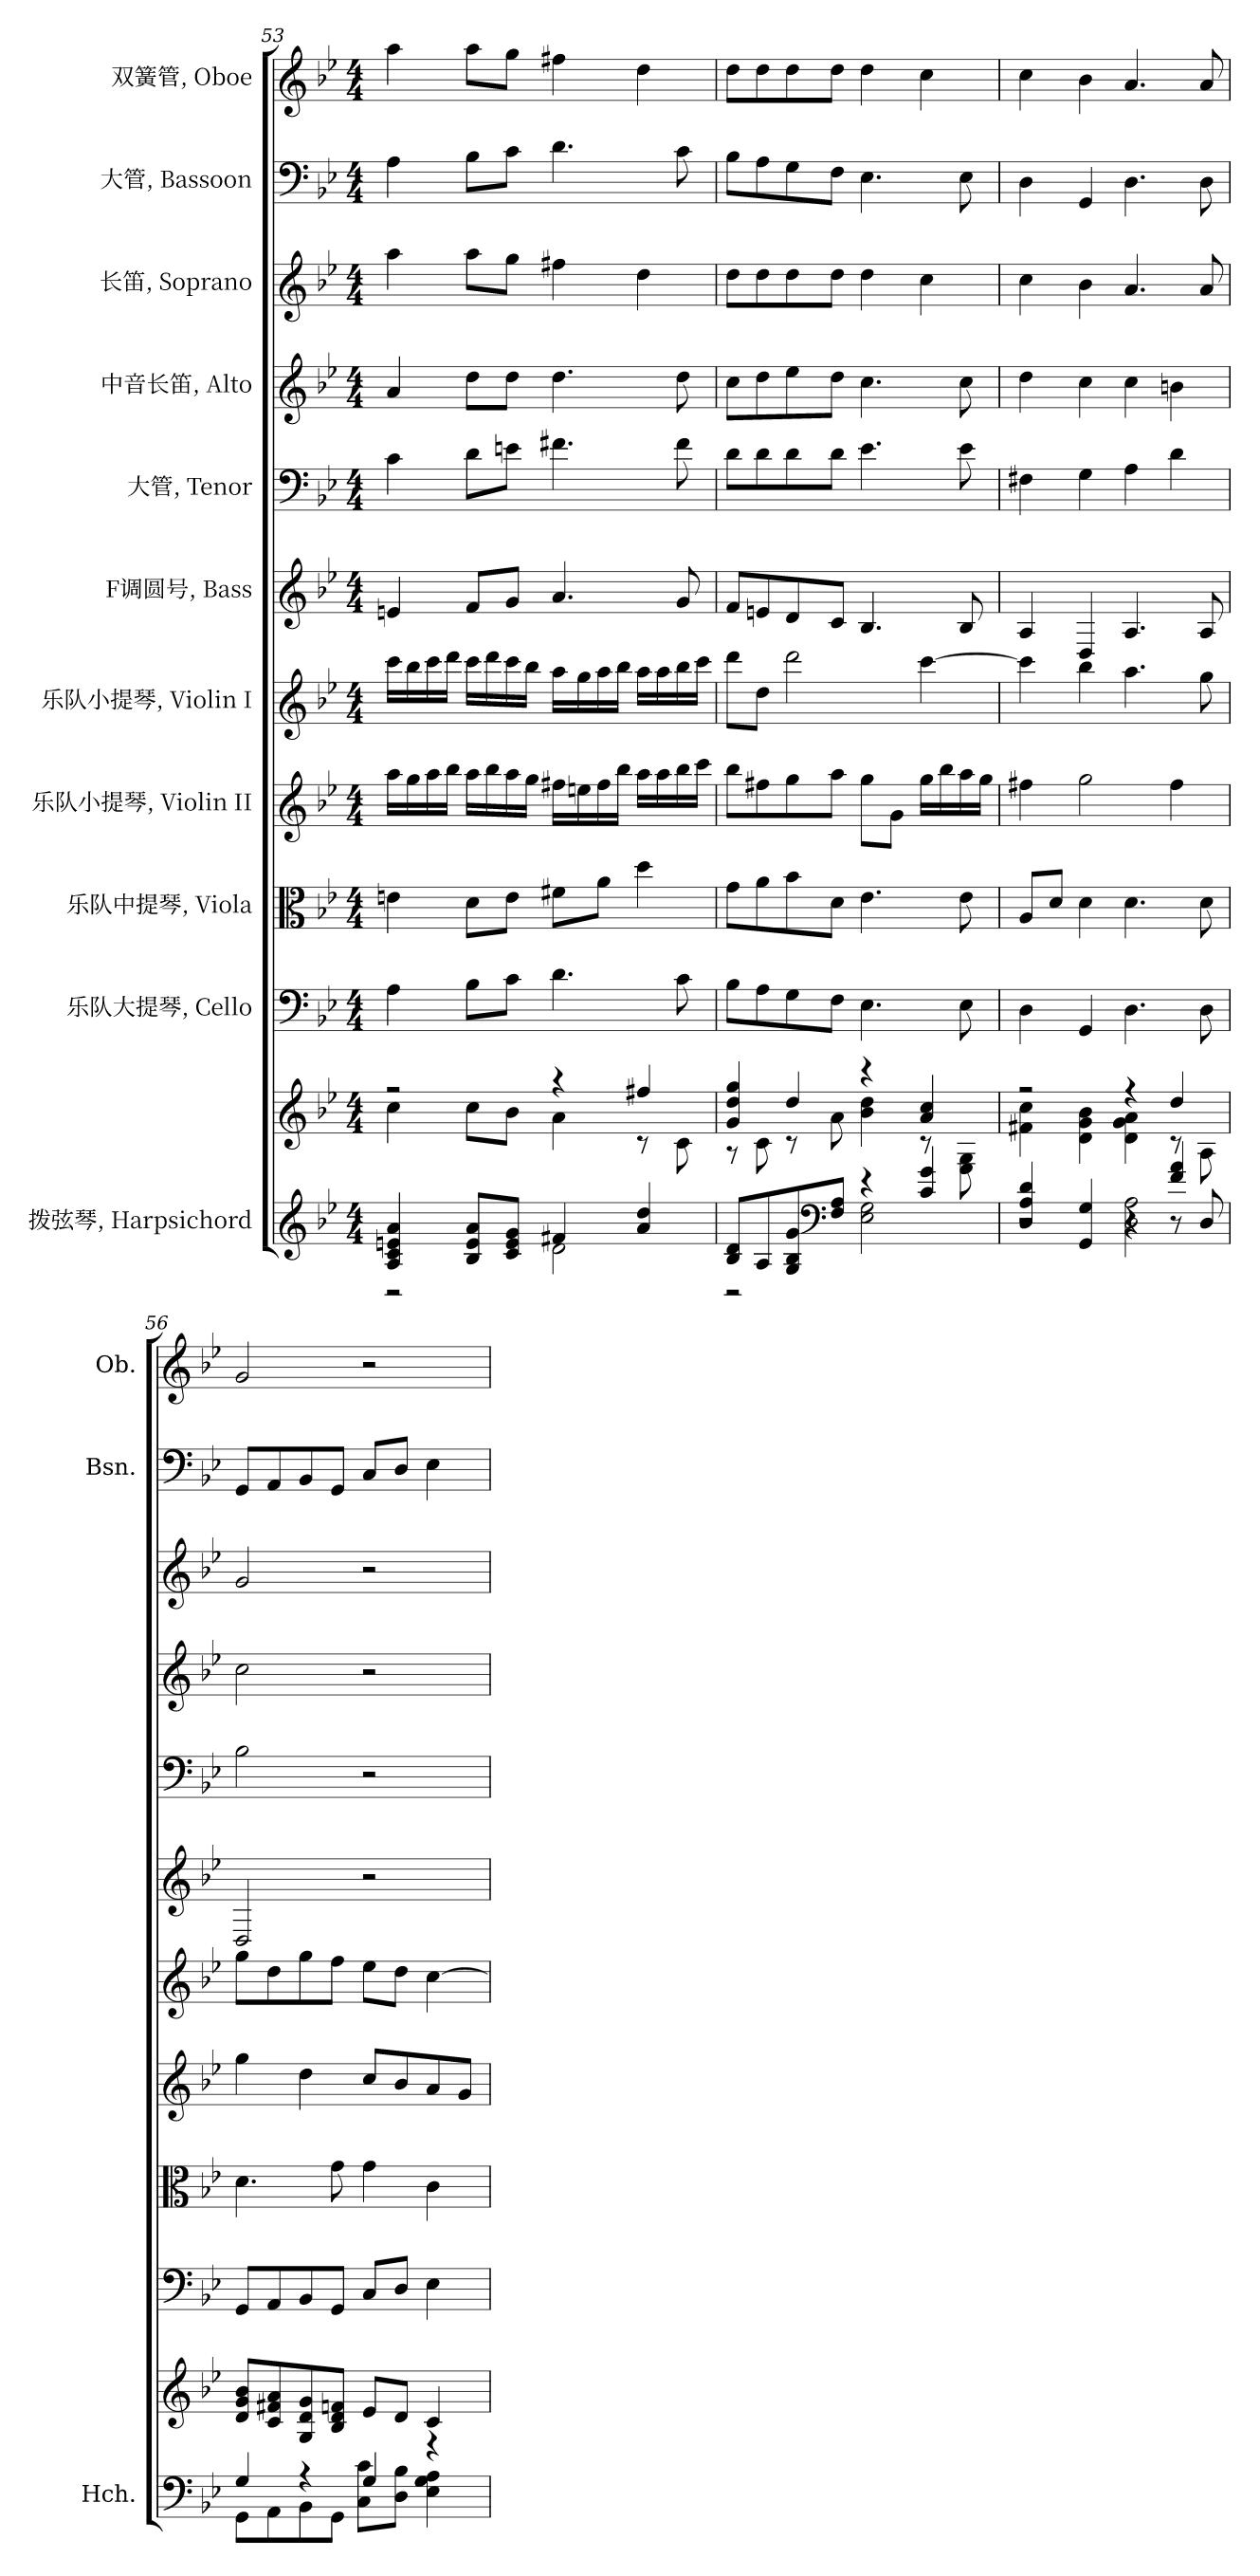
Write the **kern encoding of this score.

**kern	**kern	**kern	**kern	**kern	**kern	**kern	**kern	**kern	**kern	**kern	**kern
*part11	*part11	*part10	*part9	*part8	*part7	*part6	*part5	*part4	*part3	*part2	*part1
*staff12	*staff11	*staff10	*staff9	*staff8	*staff7	*staff6	*staff5	*staff4	*staff3	*staff2	*staff1
*I"拨弦琴, Harpsichord	*	*I"乐队大提琴, Cello	*I"乐队中提琴, Viola	*I"乐队小提琴, Violin II	*I"乐队小提琴, Violin I	*I"F调圆号, Bass	*I"大管, Tenor	*I"中音长笛, Alto	*I"长笛, Soprano	*I"大管, Bassoon	*I"双簧管, Oboe
*I'Hch.	*	*	*	*	*	*	*	*	*	*I'Bsn.	*I'Ob.
!!LO:PB:g=z
*clefG2	*clefG2	*clefF4	*clefC3	*clefG2	*clefG2	*clefG2	*clefF4	*clefG2	*clefG2	*clefF4	*clefG2
*	*	*	*	*	*	*ITrd4c7	*	*ITrd3c5	*	*	*
*k[b-e-]	*k[b-e-]	*k[b-e-]	*k[b-e-]	*k[b-e-]	*k[b-e-]	*k[b-e-a-]	*k[b-e-]	*k[b-]	*k[b-e-]	*k[b-e-]	*k[b-e-]
*M4/4	*M4/4	*M4/4	*M4/4	*M4/4	*M4/4	*M4/4	*M4/4	*M4/4	*M4/4	*M4/4	*M4/4
=53	=53	=53	=53	=53	=53	=53	=53	=53	=53	=53	=53
*^	*^	*	*	*	*	*	*	*	*	*	*
4A/ 4c/ 4en/ 4a/	2r	2r	4cc\	4A\	4en\	16aa\LL	16ccc\LL	4An/	4c\	4e/	4aa\	4A\	4aa\
.	.	.	.	.	.	16gg\	16bb-\	.	.	.	.	.	.
.	.	.	.	.	.	16aa\	16ccc\	.	.	.	.	.	.
.	.	.	.	.	.	16bb-\JJ	16ddd\JJ	.	.	.	.	.	.
8B-/ 8e/ 8a/L	.	.	8cc\L	8B-\L	8d\L	16aa\LL	16ccc\LL	8B-/L	8d\L	8a\L	8aa\L	8B-\L	8aa\L
.	.	.	.	.	.	16bb-\	16ddd\	.	.	.	.	.	.
8c/ 8e/ 8g/J	.	.	8b-\J	8c\J	8e\J	16aa\	16ccc\	8c/J	8en\J	8a\J	8gg\J	8c\J	8gg\J
.	.	.	.	.	.	16gg\JJ	16bb-\JJ	.	.	.	.	.	.
4f#X/	2d\	4r	4a\	4.d\	8f#X\L	16ff#X\LL	16aa\LL	4.d/	4.f#X\	4.a\	4ff#X\	4.d\	4ff#X\
.	.	.	.	.	.	16een\	16gg\	.	.	.	.	.	.
.	.	.	.	.	8a\J	16ff#\	16aa\	.	.	.	.	.	.
.	.	.	.	.	.	16bb-\JJ	16bb-\JJ	.	.	.	.	.	.
4a/ 4dd/	.	4ff#X/	8r	.	4dd\	16aa\LL	16aa\LL	.	.	.	4dd\	.	4dd\
.	.	.	.	.	.	16aa\	16aa\	.	.	.	.	.	.
.	.	.	8c\	8c\	.	16bb-\	16bb-\	8c/	8f#\	8a\	.	8c\	.
.	.	.	.	.	.	16ccc\JJ	16ccc\JJ	.	.	.	.	.	.
=54	=54	=54	=54	=54	=54	=54	=54	=54	=54	=54	=54	=54	=54
8B-/ 8d/L	2r	4g/ 4dd/ 4gg/	8r	8B-\L	8g\L	8bb-\L	8ddd\L	8B-/L	8d\L	8g\L	8dd\L	8B-\L	8dd\L
8A/	.	.	8c\	8A\	8a\	8ff#X\	8dd\J	8An/	8d\	8a\	8dd\	8A\	8dd\
8G/ 8B-/ 8g/	.	4dd/	8r	8G\	8b-\	8gg\	2ddd\	8G/	8d\	8b-\	8dd\	8G\	8dd\
*clefF4	*	*	*	*	*	*	*	*	*	*	*	*	*
8F/ 8A/J	.	.	8a\	8F\J	8d\J	8aa\J	.	8F/J	8d\J	8a\J	8dd\J	8F\J	8dd\J
4r	2E-\ 2G\	4r	4b-\ 4dd\	4.E-\	4.e-\	8gg\L	.	4.E-/	4.e-\	4.g\	4dd\	4.E-\	4dd\
.	.	.	.	.	.	8g\J	.	.	.	.	.	.	.
4c/ 4g/	.	4a/ 4cc/	8r	.	.	16gg\LL	[4ccc\	.	.	.	4cc\	.	4cc\
.	.	.	.	.	.	16bb-\	.	.	.	.	.	.	.
.	.	.	8E-\ 8G\	8E-\	8e-\	16aa\	.	8E-/	8e-\	8g\	.	8E-\	.
.	.	.	.	.	.	16gg\JJ	.	.	.	.	.	.	.
!!LO:PB:g=z
=55	=55	=55	=55	=55	=55	=55	=55	=55	=55	=55	=55	=55	=55
*	*^	*	*	*	*	*	*	*	*	*	*	*	*
2r	2r	4D/ 4A/ 4d/	2r	4f#X\ 4cc\	4D\	8A/L	4ff#X\	4ccc\]	4D/	4F#X\	4a\	4cc\	4D\	4cc\
.	.	.	.	.	.	8d/J	.	.	.	.	.	.	.	.
.	.	4GG/ 4G/	.	4d\ 4g\ 4b-\	4GG/	4d\	2gg\	4bb-\	4GG/	4G\	4g\	4b-\	4GG/	4b-\
4r	2D\ 2A\	4r	4r	4d\ 4g\ 4a\	4.D\	4.d\	.	4.aa\	4.D/	4A\	4g\	4.a/	4.D\	4.a/
4f/ 4a/	.	8r	4dd/	8r	.	.	4ff#\	.	.	4d\	4f#X\	.	.	.
.	.	8D/	.	8A\	8D\	8d\	.	8gg\	8D/	.	.	8a/	8D\	8a/
*	*v	*v	*	*	*	*	*	*	*	*	*	*	*	*
*	*	*v	*v	*	*	*	*	*	*	*	*	*	*
=56	=56	=56	=56	=56	=56	=56	=56	=56	=56	=56	=56	=56
4G/	8GG\L	8d/ 8g/ 8b-/L	8GG/L	4.d\	4gg\	8gg\L	2GG/	2B-\	2g\	2g/	8GG/L	2g/
.	8AA\	8c/ 8f#X/ 8a/	8AA/	.	.	8dd\	.	.	.	.	8AA/	.
4r	8BB-\	8G/ 8d/ 8g/	8BB-/	.	4dd\	8gg\	.	.	.	.	8BB-/	.
.	8GG\J	8B-/ 8d/ 8fn/J	8GG/J	8g\	.	8ff\J	.	.	.	.	8GG/J	.
4G/	8C\ 8c\L	8e-/L	8C/L	4g\	8cc/L	8ee-\L	2r	2r	2r	2r	8C/L	2r
.	8D\ 8B-\J	8d/J	8D/J	.	8b-/	8dd\J	.	.	.	.	8D/J	.
4r	4E-\ 4G\ 4A\	4c/	4E-\	4c\	8a/	[4cc\	.	.	.	.	4E-\	.
.	.	.	.	.	8g/J	.	.	.	.	.	.	.
*v	*v	*	*	*	*	*	*	*	*	*	*	*
=	=	=	=	=	=	=	=	=	=	=	=
*-	*-	*-	*-	*-	*-	*-	*-	*-	*-	*-	*-
